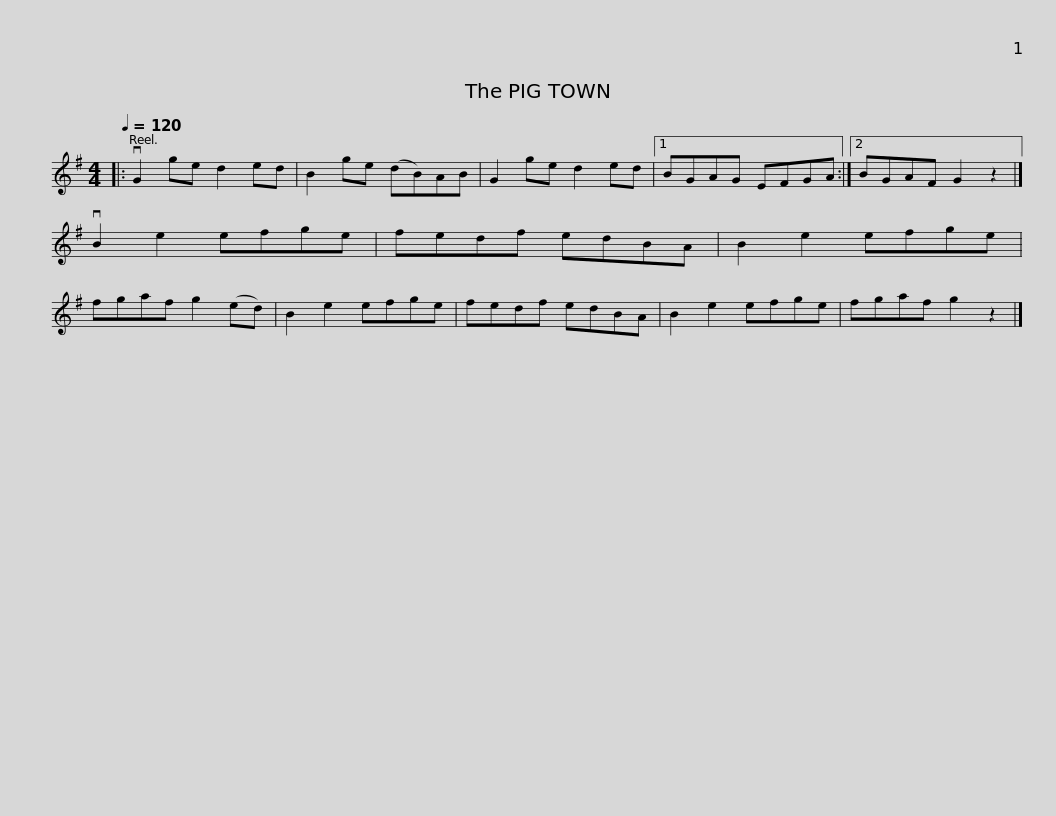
X:1
L:1/8
Q:1/4=120
M:4/4
I:linebreak $
K:G
V:1 treble
V:1
|: vG2 ge d2 ed | B2 ge (dB)AB | G2 ge d2 ed |1 BGAG EFGA :|2 BGAF G2 z2 |] %5
 vB2 e2 efge |$ fedf edBA | B2 e2 efge | fgaf g2 (ed) | B2 e2 efge | %10
 fedf edBA | B2 e2 efge |$ fgaf g2 z2 |] %13
